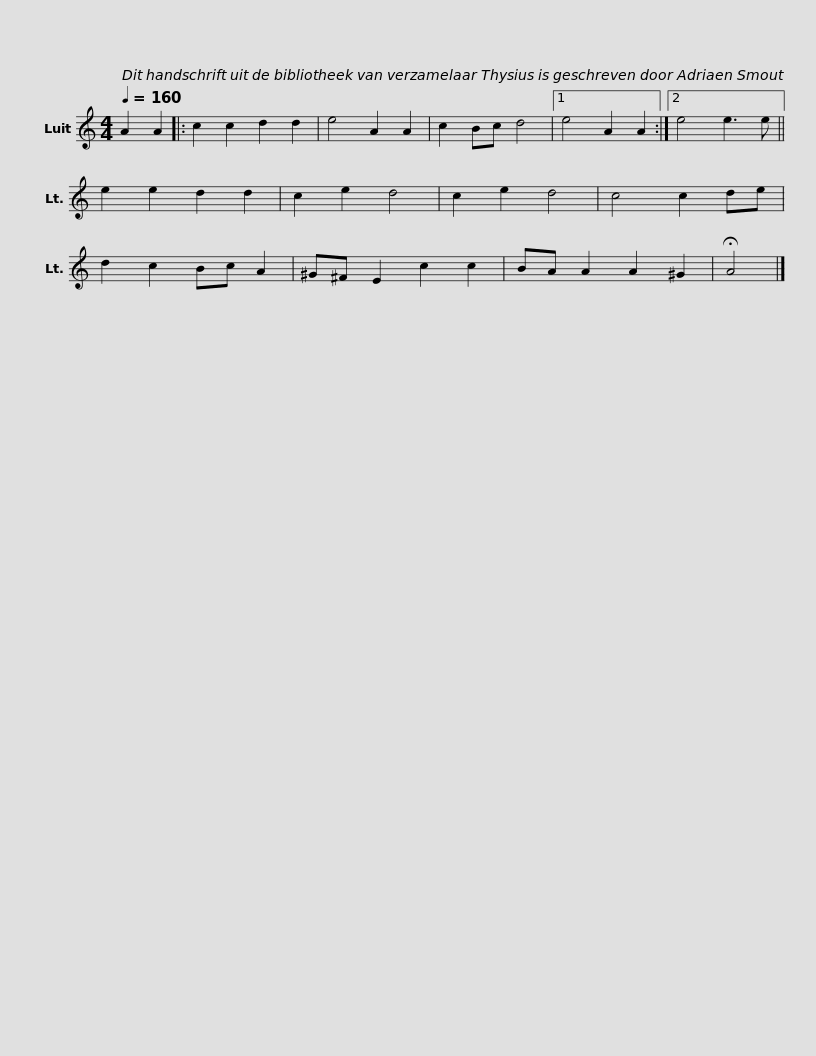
X:1
L:1/8
Q:1/4=160
M:4/4
I:linebreak $
K:C
V:1 treble
V:1
 A2 A2 |: c2 c2 d2 d2 | e4 A2 A2 | c2 Bc d4 |1 e4 A2 A2 :|2 %5
 e4 e3 e ||$ e2 e2 d2 d2 | c2 e2 d4 | c2 e2 d4 | c4 c2 de |$ %10
 d2 c2 Bc A2 | ^G^F E2 c2 c2 | BA A2 A2 ^G2 | !fermata!A4 |] %14
